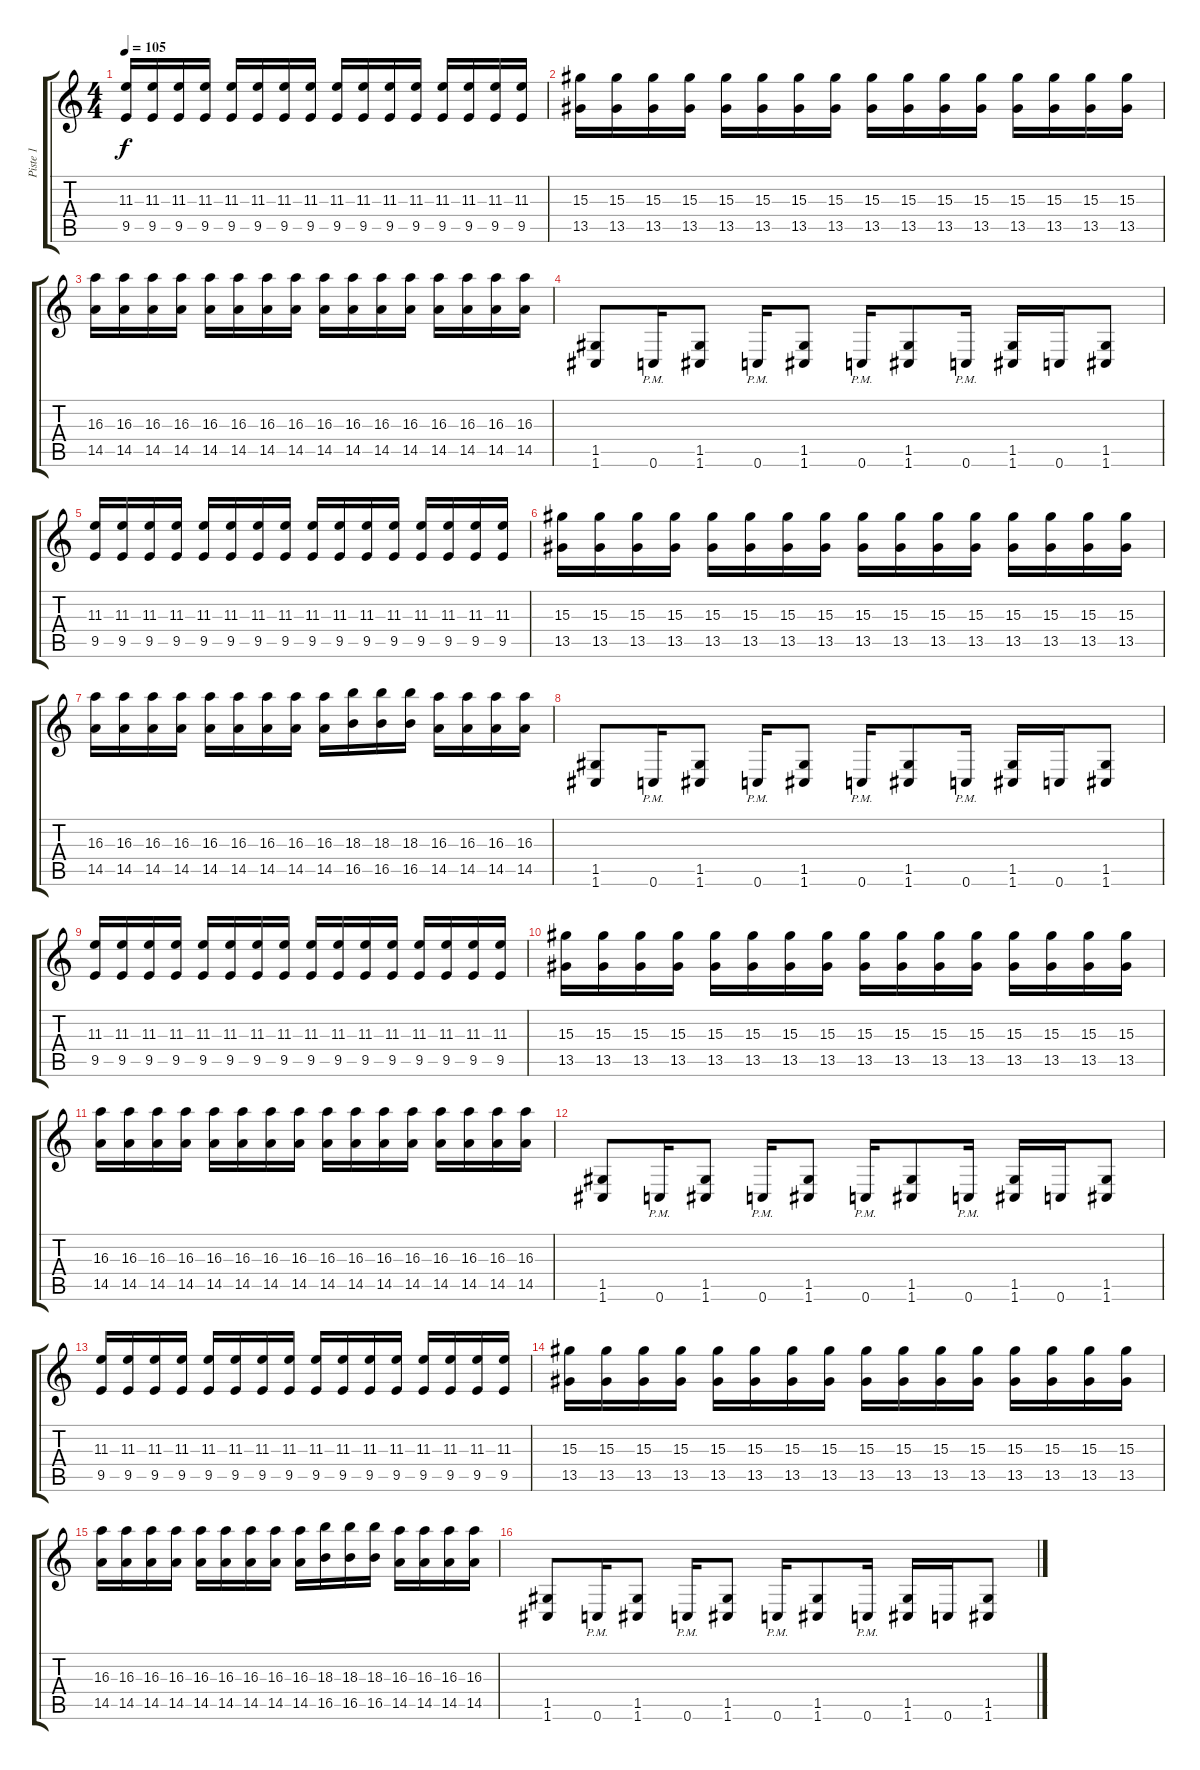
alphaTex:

\track ("Piste 1" "Piste 1") {instrument overdrivenguitar}
\staff {score tabs}
\tuning (D4 A3 F3 C3 G2 C2) {hide}
\ts (4 4)
\tempo 105
\clef g2
\ks c
(11.3 9.5).16{dy f instrument overdrivenguitar} (11.3 9.5).16 (11.3 9.5).16 (11.3 9.5).16 (11.3 9.5).16 (11.3 9.5).16 (11.3 9.5).16 (11.3 9.5).16 (11.3 9.5).16 (11.3 9.5).16 (11.3 9.5).16 (11.3 9.5).16 (11.3 9.5).16 (11.3 9.5).16 (11.3 9.5).16 (11.3 9.5).16 |
(15.3 13.5).16 (15.3 13.5).16 (15.3 13.5).16 (15.3 13.5).16 (15.3 13.5).16 (15.3 13.5).16 (15.3 13.5).16 (15.3 13.5).16 (15.3 13.5).16 (15.3 13.5).16 (15.3 13.5).16 (15.3 13.5).16 (15.3 13.5).16 (15.3 13.5).16 (15.3 13.5).16 (15.3 13.5).16 |
(16.3 14.5).16 (16.3 14.5).16 (16.3 14.5).16 (16.3 14.5).16 (16.3 14.5).16 (16.3 14.5).16 (16.3 14.5).16 (16.3 14.5).16 (16.3 14.5).16 (16.3 14.5).16 (16.3 14.5).16 (16.3 14.5).16 (16.3 14.5).16 (16.3 14.5).16 (16.3 14.5).16 (16.3 14.5).16 |
(1.5 1.6).8 0.6{pm}.16 (1.5 1.6).8 0.6{pm}.16 (1.5 1.6).8 0.6{pm}.16 (1.5 1.6).8 0.6{pm}.16 (1.5 1.6).16 0.6.16 (1.5 1.6).8 |
(11.3 9.5).16 (11.3 9.5).16 (11.3 9.5).16 (11.3 9.5).16 (11.3 9.5).16 (11.3 9.5).16 (11.3 9.5).16 (11.3 9.5).16 (11.3 9.5).16 (11.3 9.5).16 (11.3 9.5).16 (11.3 9.5).16 (11.3 9.5).16 (11.3 9.5).16 (11.3 9.5).16 (11.3 9.5).16 |
(15.3 13.5).16 (15.3 13.5).16 (15.3 13.5).16 (15.3 13.5).16 (15.3 13.5).16 (15.3 13.5).16 (15.3 13.5).16 (15.3 13.5).16 (15.3 13.5).16 (15.3 13.5).16 (15.3 13.5).16 (15.3 13.5).16 (15.3 13.5).16 (15.3 13.5).16 (15.3 13.5).16 (15.3 13.5).16 |
(16.3 14.5).16 (16.3 14.5).16 (16.3 14.5).16 (16.3 14.5).16 (16.3 14.5).16 (16.3 14.5).16 (16.3 14.5).16 (16.3 14.5).16 (16.3 14.5).16 (18.3 16.5).16 (18.3 16.5).16 (18.3 16.5).16 (16.3 14.5).16 (16.3 14.5).16 (16.3 14.5).16 (16.3 14.5).16 |
(1.5 1.6).8 0.6{pm}.16 (1.5 1.6).8 0.6{pm}.16 (1.5 1.6).8 0.6{pm}.16 (1.5 1.6).8 0.6{pm}.16 (1.5 1.6).16 0.6.16 (1.5 1.6).8 |
(11.3 9.5).16 (11.3 9.5).16 (11.3 9.5).16 (11.3 9.5).16 (11.3 9.5).16 (11.3 9.5).16 (11.3 9.5).16 (11.3 9.5).16 (11.3 9.5).16 (11.3 9.5).16 (11.3 9.5).16 (11.3 9.5).16 (11.3 9.5).16 (11.3 9.5).16 (11.3 9.5).16 (11.3 9.5).16 |
(15.3 13.5).16 (15.3 13.5).16 (15.3 13.5).16 (15.3 13.5).16 (15.3 13.5).16 (15.3 13.5).16 (15.3 13.5).16 (15.3 13.5).16 (15.3 13.5).16 (15.3 13.5).16 (15.3 13.5).16 (15.3 13.5).16 (15.3 13.5).16 (15.3 13.5).16 (15.3 13.5).16 (15.3 13.5).16 |
(16.3 14.5).16 (16.3 14.5).16 (16.3 14.5).16 (16.3 14.5).16 (16.3 14.5).16 (16.3 14.5).16 (16.3 14.5).16 (16.3 14.5).16 (16.3 14.5).16 (16.3 14.5).16 (16.3 14.5).16 (16.3 14.5).16 (16.3 14.5).16 (16.3 14.5).16 (16.3 14.5).16 (16.3 14.5).16 |
(1.5 1.6).8 0.6{pm}.16 (1.5 1.6).8 0.6{pm}.16 (1.5 1.6).8 0.6{pm}.16 (1.5 1.6).8 0.6{pm}.16 (1.5 1.6).16 0.6.16 (1.5 1.6).8 |
(11.3 9.5).16 (11.3 9.5).16 (11.3 9.5).16 (11.3 9.5).16 (11.3 9.5).16 (11.3 9.5).16 (11.3 9.5).16 (11.3 9.5).16 (11.3 9.5).16 (11.3 9.5).16 (11.3 9.5).16 (11.3 9.5).16 (11.3 9.5).16 (11.3 9.5).16 (11.3 9.5).16 (11.3 9.5).16 |
(15.3 13.5).16 (15.3 13.5).16 (15.3 13.5).16 (15.3 13.5).16 (15.3 13.5).16 (15.3 13.5).16 (15.3 13.5).16 (15.3 13.5).16 (15.3 13.5).16 (15.3 13.5).16 (15.3 13.5).16 (15.3 13.5).16 (15.3 13.5).16 (15.3 13.5).16 (15.3 13.5).16 (15.3 13.5).16 |
(16.3 14.5).16 (16.3 14.5).16 (16.3 14.5).16 (16.3 14.5).16 (16.3 14.5).16 (16.3 14.5).16 (16.3 14.5).16 (16.3 14.5).16 (16.3 14.5).16 (18.3 16.5).16 (18.3 16.5).16 (18.3 16.5).16 (16.3 14.5).16 (16.3 14.5).16 (16.3 14.5).16 (16.3 14.5).16 |
(1.5 1.6).8 0.6{pm}.16 (1.5 1.6).8 0.6{pm}.16 (1.5 1.6).8 0.6{pm}.16 (1.5 1.6).8 0.6{pm}.16 (1.5 1.6).16 0.6.16 (1.5 1.6).8
